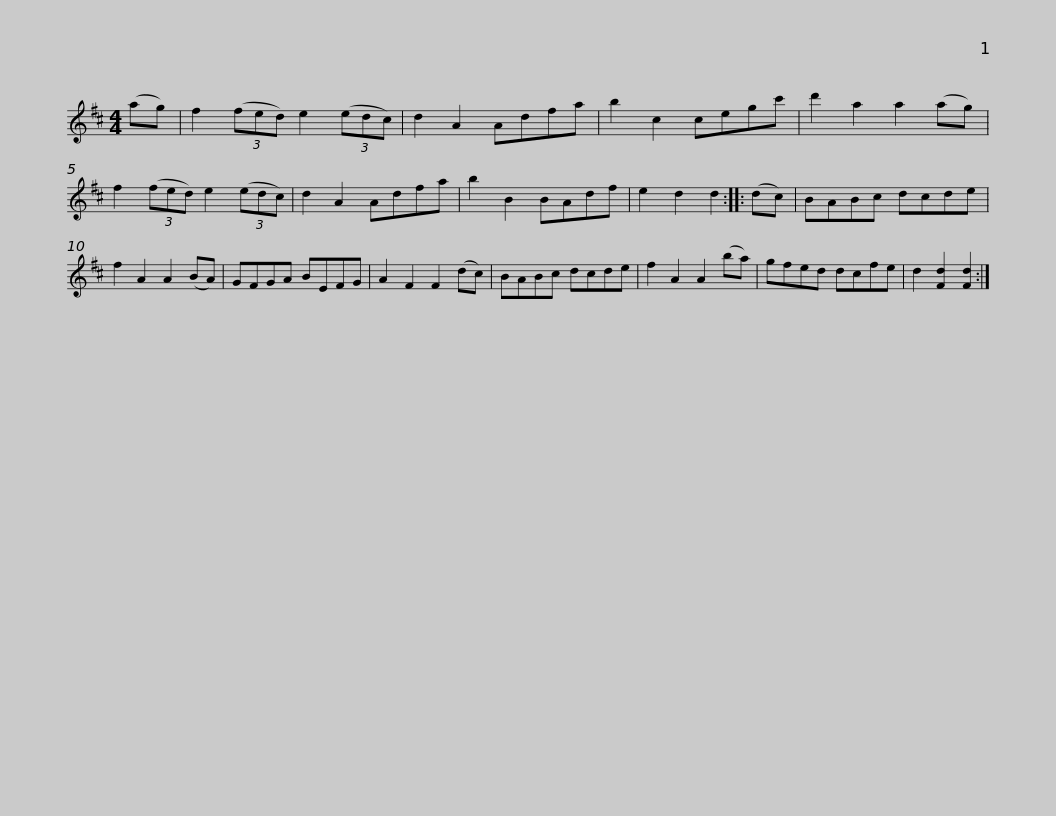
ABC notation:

X:1
L:1/8
M:4/4
I:linebreak $
K:D
V:1 treble
V:1
 (ag) | f2 (3(fed) e2 (3(edc) | d2 A2 Adfa | b2 c2 cegc' | d'2 a2 a2 (ag) | %5
 f2 (3(fed) e2 (3(edc) | d2 A2 Adfa |$ b2 B2 BAdf | e2 d2 d2 :: (dc) | %10
 BABc dcde | f2 A2 A2 (BA) | GFGA BEFG | A2 F2 F2 (dc) |$ BABc dcde | %15
 f2 A2 A2 (ba) | gfed dcfe | d2 [Fd]2 [Fd]2 :| %18
